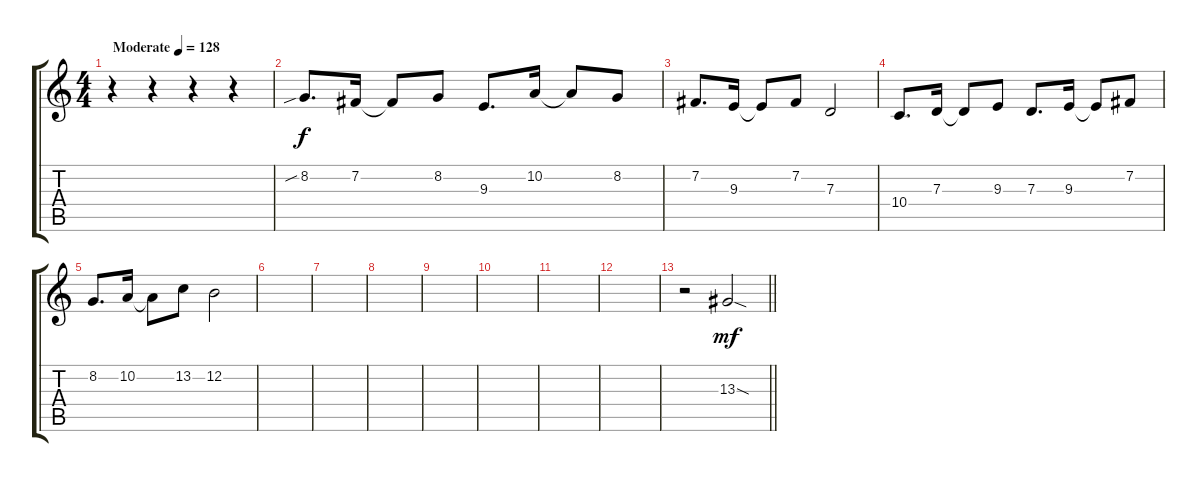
\track "" {instrument breathnoise}
\staff {score tabs}
\tuning (E4 B3 G3 D3 A2 E2) {hide}
\ts (4 4)
\tempo (128 "Moderate")
\clef g2
\ks c
r.4{dy f instrument breathnoise} r.4 r.4 r.4 |
8.2{sib}.8{d volume 11 instrument glockenspiel} 7.2.16 7.2{t}.8 8.2.8 9.3.8{d} 10.2.16 10.2{t}.8 8.2.8 |
7.2.8{d} 9.3.16 9.3{t}.8 7.2.8 7.3.2 |
10.4.8{d} 7.3.16 7.3{t}.8 9.3.8{txt ""} 7.3.8{d} 9.3.16 9.3{t}.8 7.2.8 |
8.2.8{d} 10.2.16 10.2{t}.8 13.2.8 12.2.2 |
|
|
|
|
|
|
|
\barLineRight lightlight
r.2 13.3{sod}.2{dy mf volume 16 balance 8 instrument seashore}
